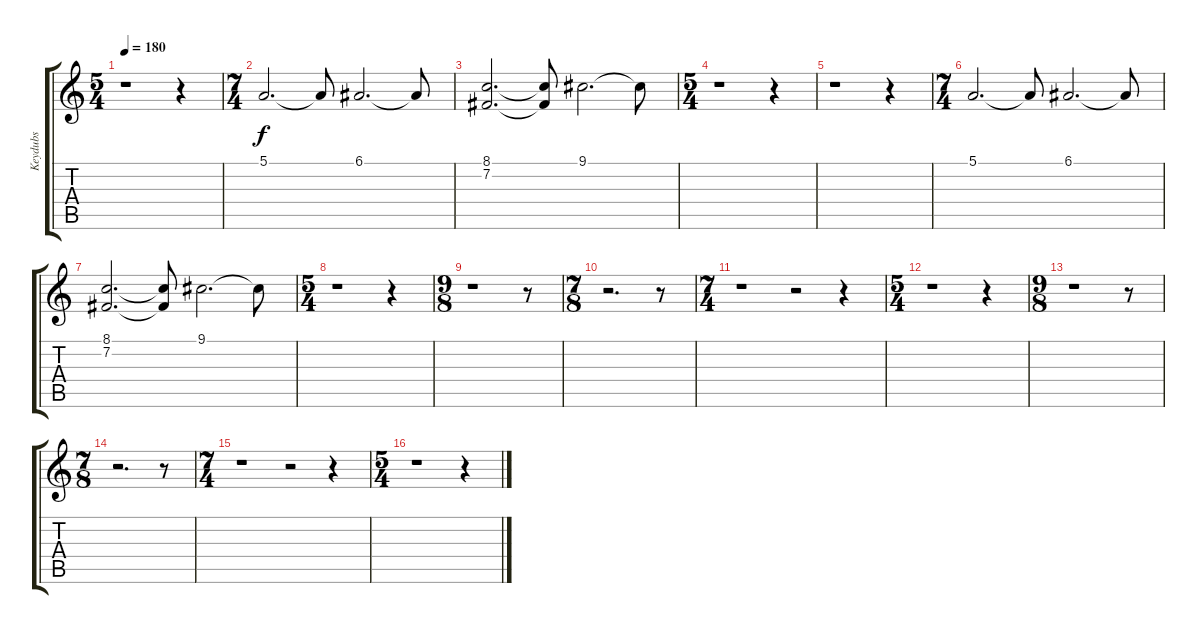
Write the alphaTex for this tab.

\track ("Keydubs" "Keydubs") {instrument rockorgan}
\staff {score tabs}
\tuning (E4 B3 G3 D3 A2 E2) {hide}
\ts (5 4)
\tempo 180
\clef g2
\ks c
r.1{dy f} r.4 |
\ts (7 4)
5.1.2{d} 5.1{t}.8 6.1.2{d} 6.1{t}.8 |
(8.1 7.2).2{d} (8.1{t} 7.2{t}).8 9.1.2{d} 9.1{t}.8 |
\ts (5 4)
r.1 r.4 |
r.1 r.4 |
\ts (7 4)
5.1.2{d} 5.1{t}.8 6.1.2{d} 6.1{t}.8 |
(8.1 7.2).2{d} (8.1{t} 7.2{t}).8 9.1.2{d} 9.1{t}.8 |
\ts (5 4)
r.1 r.4 |
\ts (9 8)
r.1 r.8 |
\ts (7 8)
r.2{d} r.8 |
\ts (7 4)
r.1 r.2 r.4 |
\ts (5 4)
r.1 r.4 |
\ts (9 8)
r.1 r.8 |
\ts (7 8)
r.2{d} r.8 |
\ts (7 4)
r.1 r.2 r.4 |
\ts (5 4)
r.1 r.4
